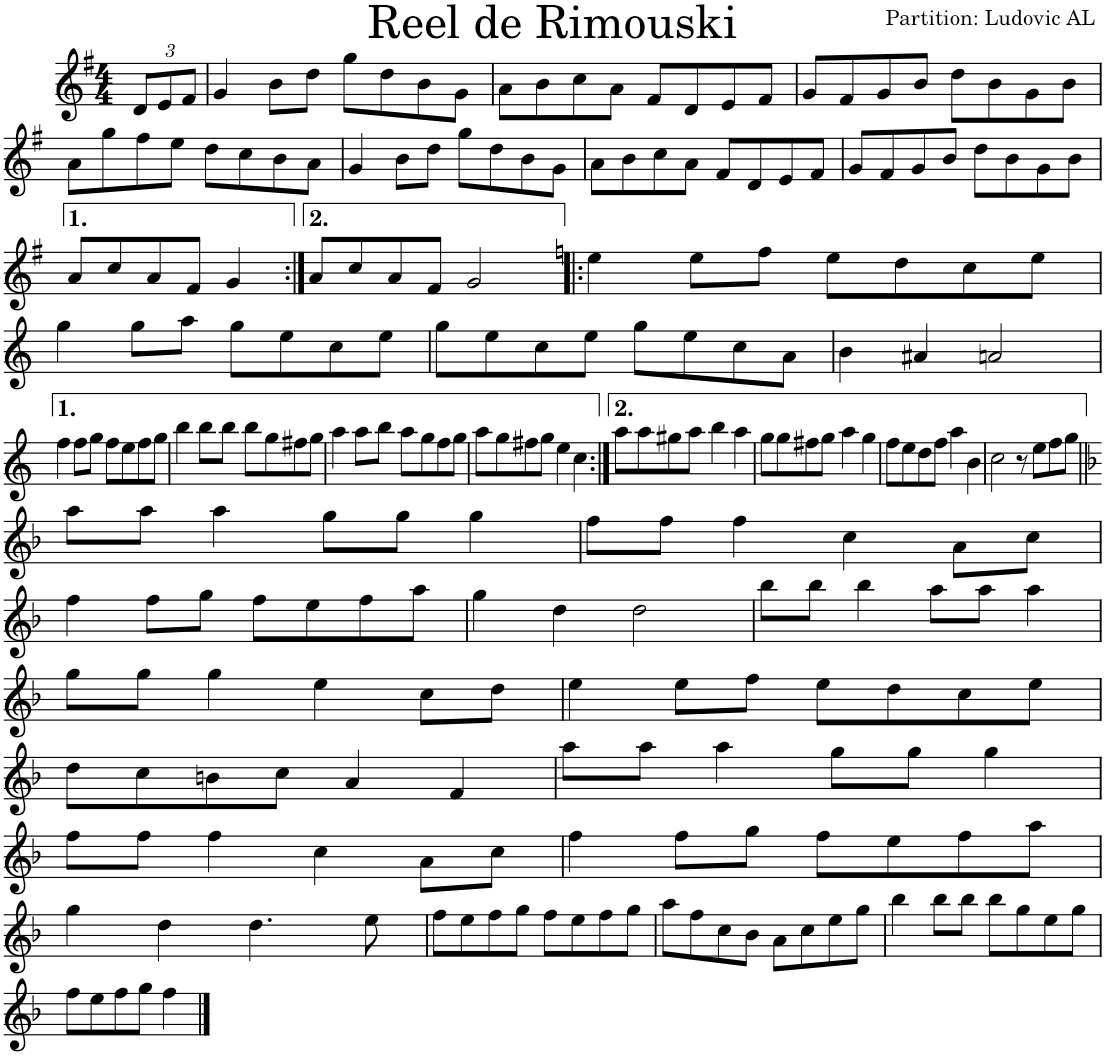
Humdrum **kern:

**kern
*part1
*staff1
*I"Violon
*I'Vln.
*clefG2
*k[f#]
*M4/4
*Xbrackettup
=1
12d/L
12e/
12f#/J
=2
4g/
8b\L
8dd\J
8gg\L
8dd\
8b\
8g\J
=3
8a\L
8b\
8cc\
8a\J
8f#/L
8d/
8e/
8f#/J
=4
8g/L
8f#/
8g/
8b/J
8dd\L
8b\
8g\
8b\J
!!LO:LB:g=z
=5
8a\L
8gg\
8ff#\
8ee\J
8dd\L
8cc\
8b\
8a\J
=6
4g/
8b\L
8dd\J
8gg\L
8dd\
8b\
8g\J
=7
8a\L
8b\
8cc\
8a\J
8f#/L
8d/
8e/
8f#/J
=8
8g/L
8f#/
8g/
8b/J
8dd\L
8b\
8g\
8b\J
!!LO:LB:g=z
=9
8a/L
8cc/
8a/
8f#/J
4g/
=10:|!
8a/L
8cc/
8a/
8f#/J
2g/
=11!|:
*k[]
4ee\
8ee\L
8ff\J
8ee\L
8dd\
8cc\
8ee\J
!!LO:LB:g=z
=12
4gg\
8gg\L
8aa\J
8gg\L
8ee\
8cc\
8ee\J
=13
8gg\L
8ee\
8cc\
8ee\J
8gg\L
8ee\
8cc\
8a\J
=14
4b\
4a#X/
2an/
!!LO:LB:g=z
=15
4ff\
8ff\L
8gg\J
8ff\L
8ee\
8ff\
8gg\J
=16
4bb\
8bb\L
8bb\J
8bb\L
8gg\
8ff#X\
8gg\J
=17
4aa\
8aa\L
8bb\J
8aa\L
8gg\
8ff\
8gg\J
=18
8aa\L
8gg\
8ff#X\
8gg\J
4ee\
4cc\
=19:|!
8aa\L
8aa\
8gg#X\
8aa\J
4bb\
4aa\
=20
8gg\L
8gg\
8ff#X\
8gg\J
4aa\
4gg\
=21
8ff\L
8ee\
8dd\
8ff\J
4aa\
4b\
=22
2cc\
8r
8ee\L
8ff\
8gg\J
!!LO:LB:g=z
=23||
*k[b-]
8aa\L
8aa\J
4aa\
8gg\L
8gg\J
4gg\
=24
8ff\L
8ff\J
4ff\
4cc\
8a\L
8cc\J
!!LO:LB:g=z
=25
4ff\
8ff\L
8gg\J
8ff\L
8ee\
8ff\
8aa\J
=26
4gg\
4dd\
2dd\
=27
8bb-\L
8bb-\J
4bb-\
8aa\L
8aa\J
4aa\
!!LO:LB:g=z
=28
8gg\L
8gg\J
4gg\
4ee\
8cc\L
8dd\J
=29
4ee\
8ee\L
8ff\J
8ee\L
8dd\
8cc\
8ee\J
!!LO:LB:g=z
=30
8dd\L
8cc\
8bn\
8cc\J
4a/
4f/
=31
8aa\L
8aa\J
4aa\
8gg\L
8gg\J
4gg\
!!LO:LB:g=z
=32
8ff\L
8ff\J
4ff\
4cc\
8a\L
8cc\J
=33
4ff\
8ff\L
8gg\J
8ff\L
8ee\
8ff\
8aa\J
!!LO:LB:g=z
=34
4gg\
4dd\
4.dd\
8ee\
=35
8ff\L
8ee\
8ff\
8gg\J
8ff\L
8ee\
8ff\
8gg\J
=36
8aa\L
8ff\
8cc\
8b-\J
8a\L
8cc\
8ee\
8gg\J
=37
4bb-\
8bb-\L
8bb-\J
8bb-\L
8gg\
8ee\
8gg\J
!!LO:LB:g=z
=38
8ff\L
8ee\
8ff\
8gg\J
4ff\
==
*-
